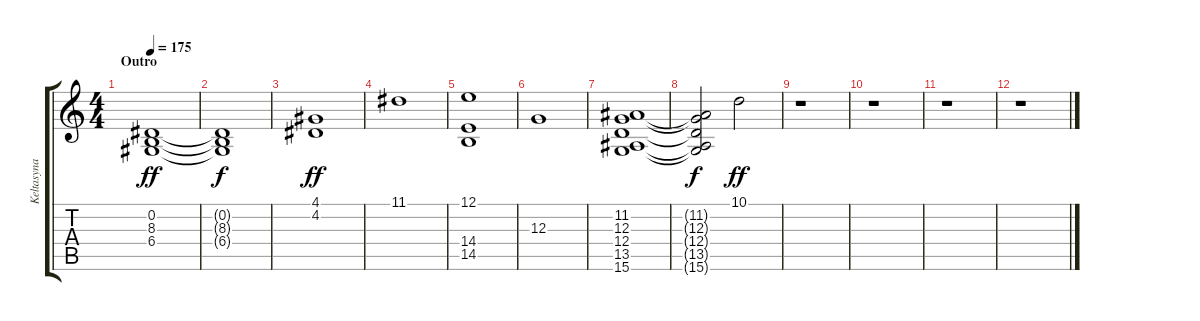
\track ("Keltasyna" "Keltasyna") {instrument lead2sawtooth}
\staff {score tabs}
\tuning (E4 B3 G3 D3 A2 E2) {hide}
\ts (4 4)
\section ("" "Outro")
\tempo 175
\clef g2
\ks c
(0.2 8.3 6.4).1{dy ff} |
(0.2{t} 8.3{t} 6.4{t}).1{dy f} |
(4.1 4.2).1{dy ff} |
11.1.1 |
(12.1 14.4 14.5).1 |
12.3.1 |
(11.2 12.3 12.4 13.5 15.6).1 |
(11.2{t} 12.3{t} 12.4{t} 13.5{t} 15.6{t}).2{dy f} 10.1.2{dy ff} |
r.1 |
r.1 |
r.1 |
r.1
